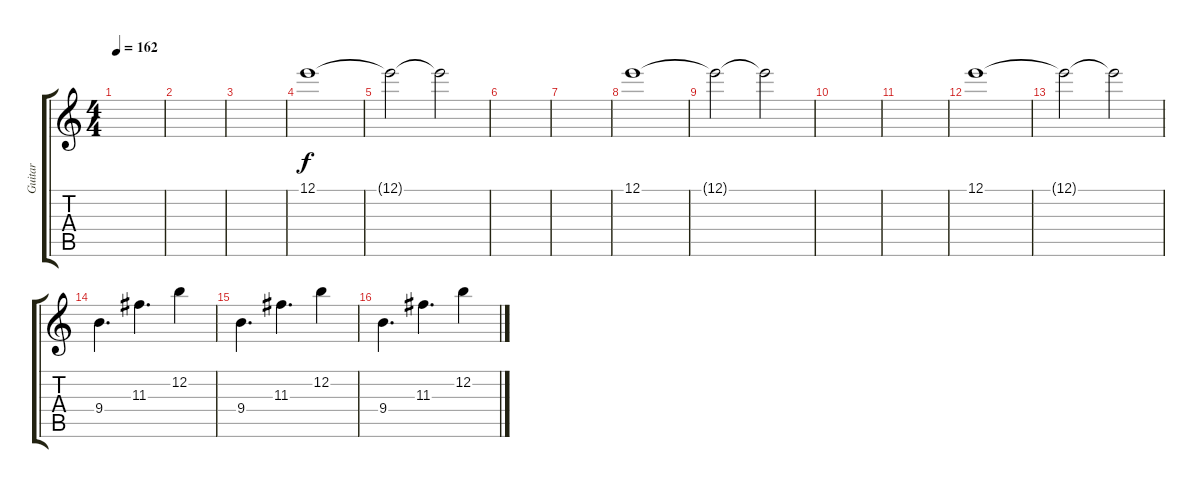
\track ("Guitar" "Guitar") {instrument distortionguitar}
\staff {score tabs}
\tuning (E4 B3 G3 D3 A2 E2) {hide}
\ts (4 4)
\tempo 162
\clef g2
\ks c
|
|
|
12.1.1 |
12.1{t}.2 12.1{t}.2{volume 0} |
|
|
12.1.1 |
12.1{t}.2 12.1{t}.2{volume 0} |
|
|
12.1.1 |
12.1{t}.2 12.1{t}.2{volume 0} |
9.4.4{d volume 10} 11.3.4{d} 12.2.4 |
9.4.4{d} 11.3.4{d} 12.2.4 |
9.4.4{d} 11.3.4{d} 12.2.4
